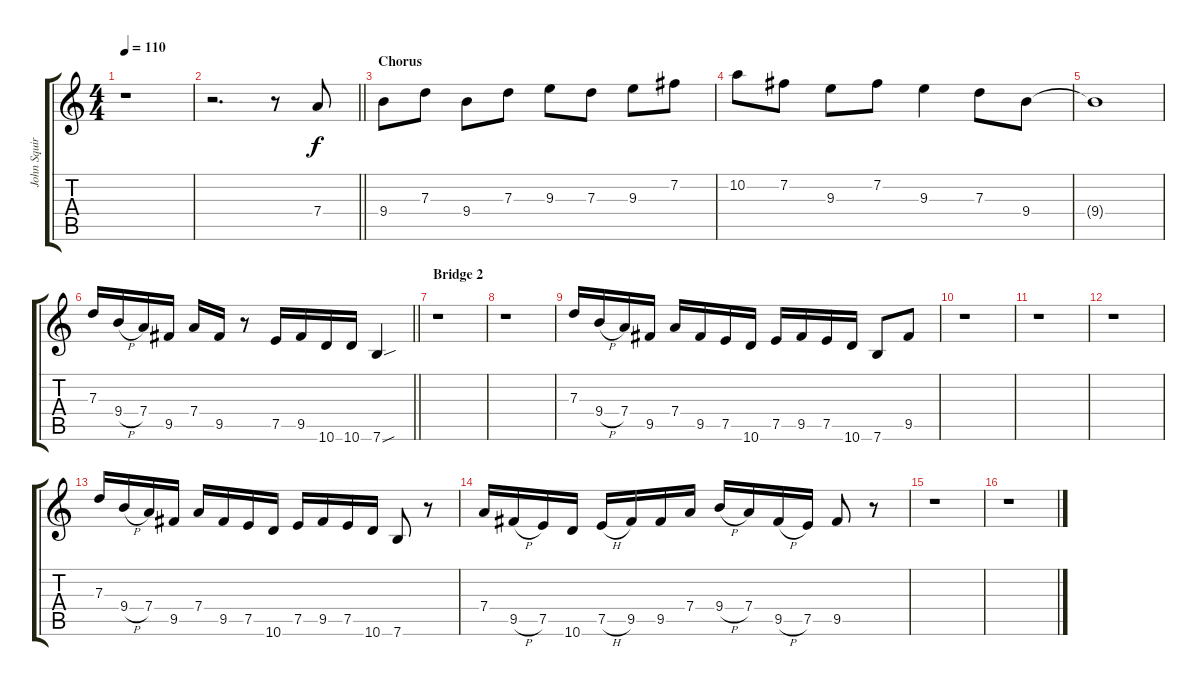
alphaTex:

\track ("John Squire Lead" "John Squir") {instrument electricguitarjazz}
\staff {score tabs}
\tuning (E4 B3 G3 D3 A2 E2) {hide}
\ts (4 4)
\tempo 110
\clef g2
\ks c
r.1{dy f} |
\barLineRight lightlight
r.2{d} r.8 7.4.8 |
\section ("" "Chorus")
9.4.8 7.3.8 9.4.8 7.3.8 9.3.8 7.3.8 9.3.8 7.2.8 |
10.2.8 7.2.8 9.3.8 7.2.8 9.3.4 7.3.8 9.4.8 |
9.4{t}.1 |
\barLineRight lightlight
7.3.16 9.4{h}.16 7.4.16 9.5.16 7.4.16 9.5.16 r.8 7.5.16 9.5.16 10.6.16 10.6.16 7.6{sou}.4 |
\section ("" "Bridge 2")
r.1 |
r.1 |
7.3.16 9.4{h}.16 7.4.16 9.5.16 7.4.16 9.5.16 7.5.16 10.6.16 7.5.16 9.5.16 7.5.16 10.6.16 7.6.8 9.5.8 |
r.1 |
r.1 |
r.1 |
7.3.16 9.4{h}.16 7.4.16 9.5.16 7.4.16 9.5.16 7.5.16 10.6.16 7.5.16 9.5.16 7.5.16 10.6.16 7.6.8 r.8 |
7.4.16 9.5{h}.16 7.5.16 10.6.16 7.5{h}.16 9.5.16 9.5.16 7.4.16 9.4{h}.16 7.4.16 9.5{h}.16 7.5.16 9.5.8 r.8 |
r.1 |
r.1
